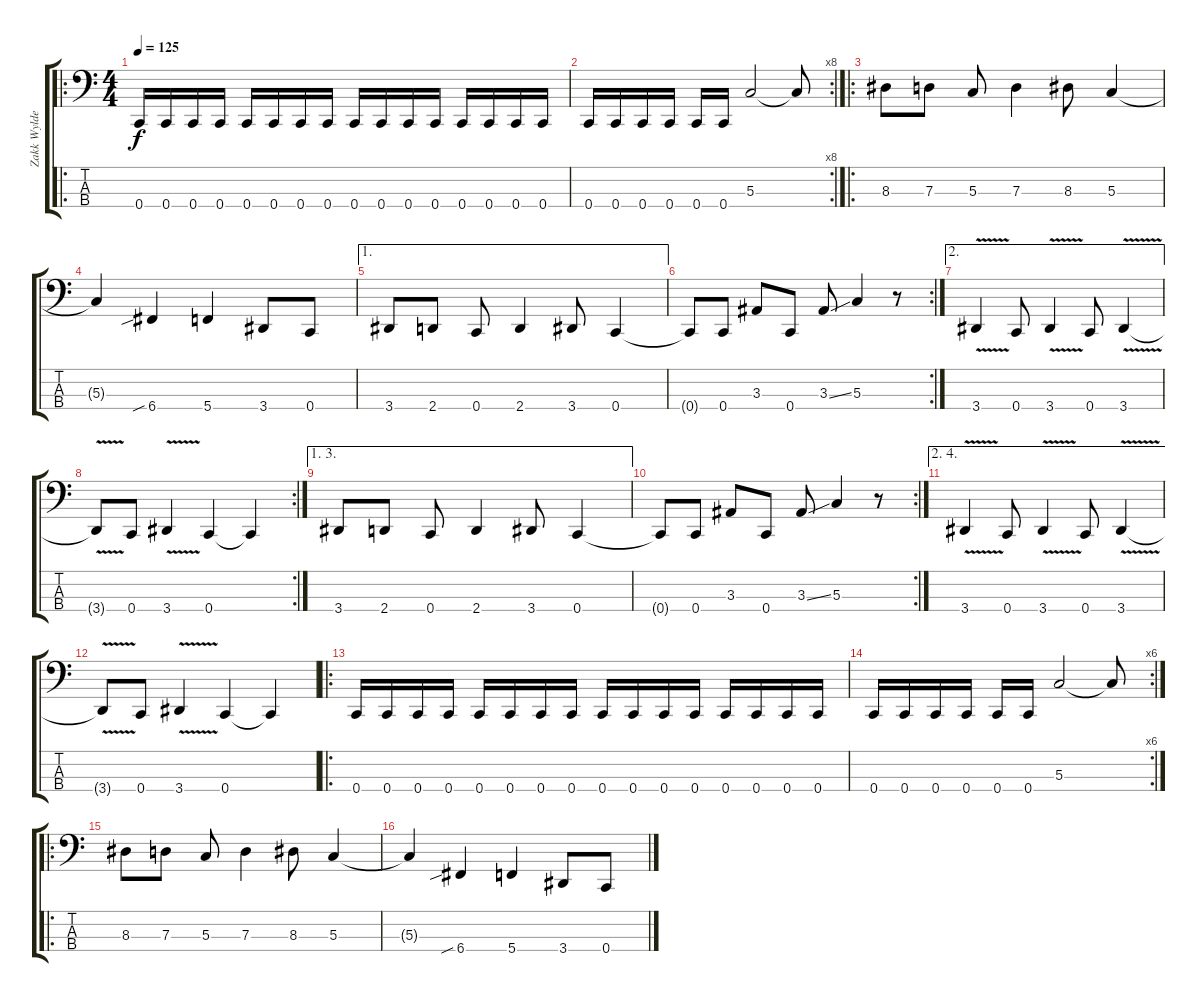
\track ("Zakk Wylde (Bass)" "Zakk Wylde") {instrument electricbassfinger}
\staff {score tabs}
\tuning (F2 C2 G1 C1) {hide}
\ro
\ts (4 4)
\tempo 125
\clef f4
\ks c
0.4.16{dy f instrument electricbassfinger} 0.4.16 0.4.16 0.4.16 0.4.16 0.4.16 0.4.16 0.4.16 0.4.16 0.4.16 0.4.16 0.4.16 0.4.16 0.4.16 0.4.16 0.4.16 |
\rc 8
0.4.16 0.4.16 0.4.16 0.4.16 0.4.16 0.4.16 5.3.2 5.3{t}.8 |
\ro
8.3.8 7.3.8 5.3.8 7.3.4 8.3.8 5.3.4 |
5.3{t}.4 6.4{sib}.4 5.4.4 3.4.8 0.4.8 |
\ae 1
3.4.8 2.4.8 0.4.8 2.4.4 3.4.8 0.4.4 |
\rc 2
0.4{t}.8 0.4.8 3.3.8 0.4.8 3.3{ss}.8 5.3.4 r.8 |
\ae 2
3.4{v}.4 0.4.8 3.4{v}.4 0.4.8 3.4{v}.4 |
\rc 2
3.4{t}.8 0.4.8 3.4{v}.4 0.4.4 0.4{t}.4 |
\ae (1 3)
3.4.8 2.4.8 0.4.8 2.4.4 3.4.8 0.4.4 |
\rc 2
0.4{t}.8 0.4.8 3.3.8 0.4.8 3.3{ss}.8 5.3.4 r.8 |
\ae (2 4)
3.4{v}.4 0.4.8 3.4{v}.4 0.4.8 3.4{v}.4 |
3.4{t}.8 0.4.8 3.4{v}.4 0.4.4 0.4{t}.4 |
\ro
0.4.16 0.4.16 0.4.16 0.4.16 0.4.16 0.4.16 0.4.16 0.4.16 0.4.16 0.4.16 0.4.16 0.4.16 0.4.16 0.4.16 0.4.16 0.4.16 |
\rc 6
0.4.16 0.4.16 0.4.16 0.4.16 0.4.16 0.4.16 5.3.2 5.3{t}.8 |
\ro
8.3.8 7.3.8 5.3.8 7.3.4 8.3.8 5.3.4 |
5.3{t}.4 6.4{sib}.4 5.4.4 3.4.8 0.4.8
